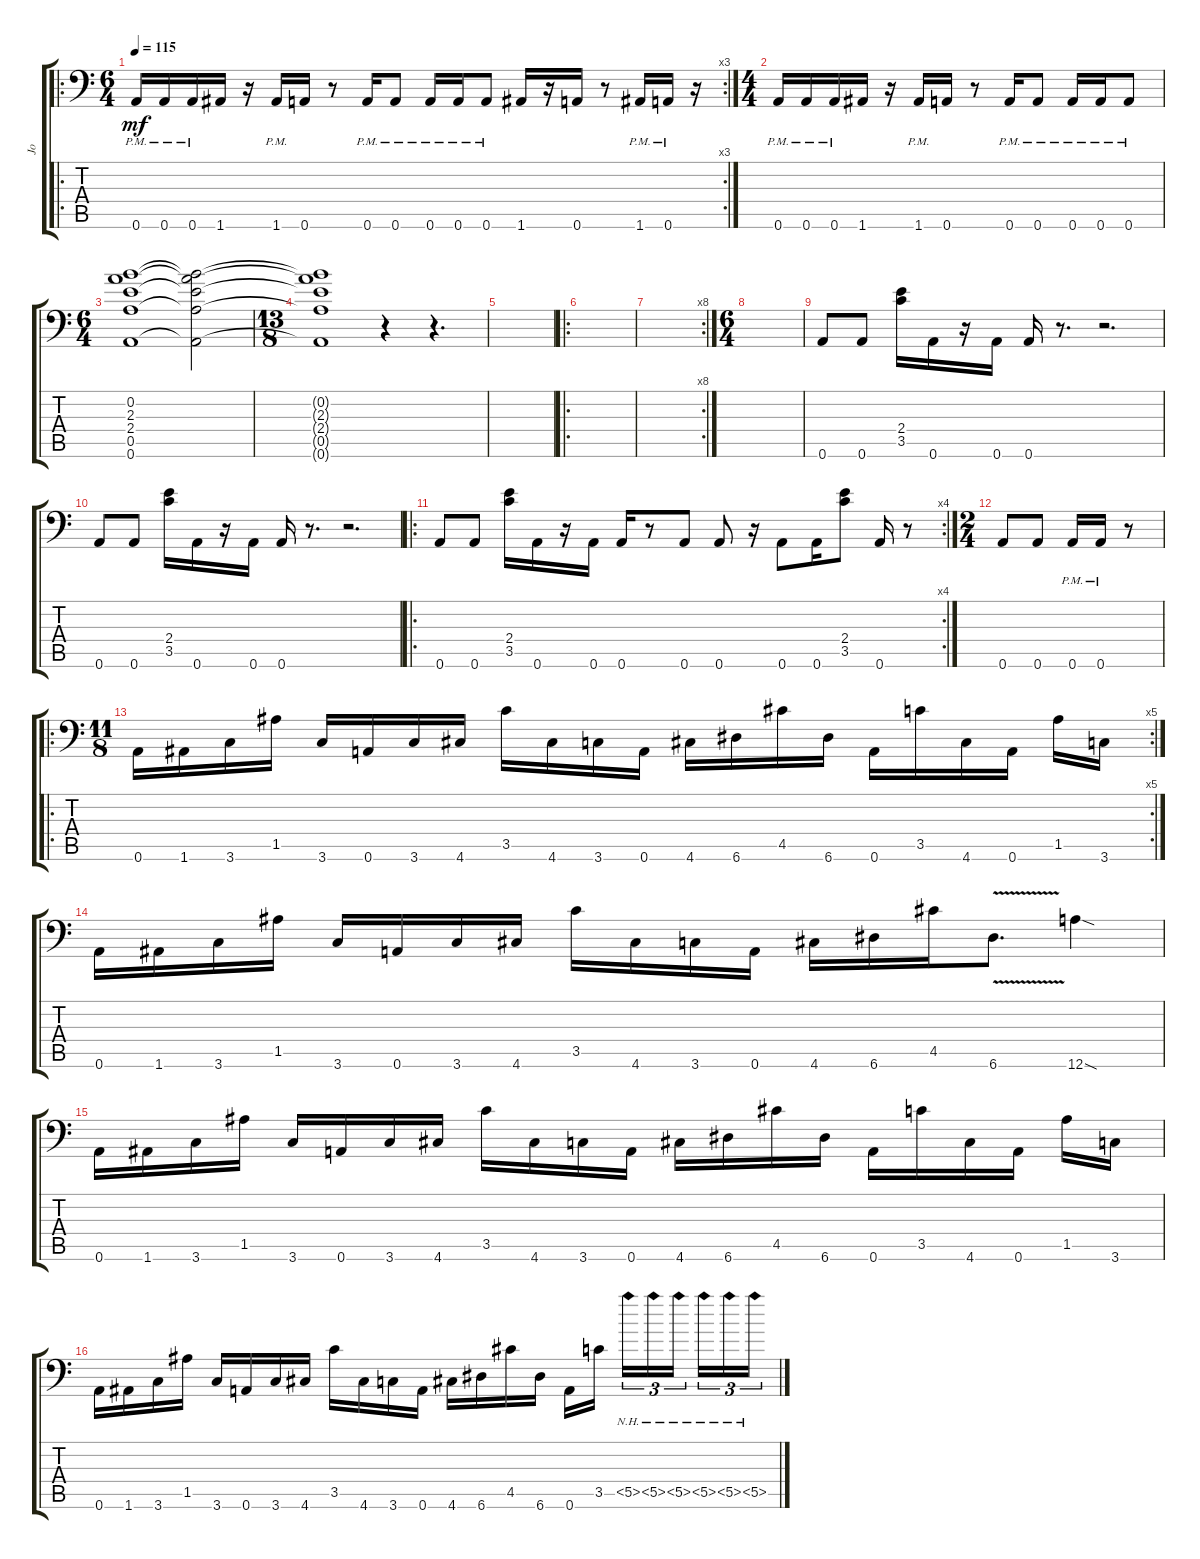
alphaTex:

\track ("Jo" "Jo") {instrument distortionguitar}
\staff {score tabs}
\tuning (E4 B3 G3 D3 A2 A1) {hide}
\ro
\rc 3
\ts (6 4)
\tempo 115
\clef f4
\ks c
0.6{pm}.16{dy mf} 0.6{pm}.16 0.6{pm}.16 1.6.16 r.16 1.6{pm}.16 0.6.16 r.8 0.6{pm}.16 0.6{pm}.8 0.6{pm}.16 0.6{pm}.16 0.6{pm}.8 1.6.16 r.16 0.6.16 r.8 1.6{pm}.16 0.6{pm}.16 r.16 |
\ts (4 4)
0.6{pm}.16 0.6{pm}.16 0.6{pm}.16 1.6.16 r.16 1.6{pm}.16 0.6.16 r.8 0.6{pm}.16 0.6{pm}.8 0.6{pm}.16 0.6{pm}.16 0.6{pm}.8 |
\ts (6 4)
(0.2 2.3 2.4 0.5 0.6).1 (0.2{t} 2.3{t} 2.4{t} 0.5{t} 0.6{t}).2 |
\ts (13 8)
(0.2{t} 2.3{t} 2.4{t} 0.5{t} 0.6{t}).1 r.4 r.4{d} |
|
\ro
|
\rc 8
|
\ts (6 4)
|
0.6.8 0.6.8 (2.4 3.5).16 0.6.16 r.16 0.6.16 0.6.16 r.8{d} r.2{d} |
0.6.8 0.6.8 (2.4 3.5).16 0.6.16 r.16 0.6.16 0.6.16 r.8{d} r.2{d} |
\ro
\rc 4
0.6.8 0.6.8 (2.4 3.5).16 0.6.16 r.16 0.6.16 0.6.16 r.8 0.6.8 0.6.8 r.16 0.6.8 0.6.16 (2.4 3.5).8 0.6.16 r.8 |
\ts (2 4)
0.6.8 0.6.8 0.6{pm}.16 0.6{pm}.16 r.8 |
\ro
\rc 5
\ts (11 8)
0.6.16 1.6.16 3.6.16 1.5.16 3.6.16 0.6.16 3.6.16 4.6.16 3.5.16 4.6.16 3.6.16 0.6.16 4.6.16 6.6.16 4.5.16 6.6.16 0.6.16 3.5.16 4.6.16 0.6.16 1.5.16 3.6.16 |
0.6.16 1.6.16 3.6.16 1.5.16 3.6.16 0.6.16 3.6.16 4.6.16 3.5.16 4.6.16 3.6.16 0.6.16 4.6.16 6.6.16 4.5.16 6.6{v}.8{d} 12.6{sod}.4 |
0.6.16 1.6.16 3.6.16 1.5.16 3.6.16 0.6.16 3.6.16 4.6.16 3.5.16 4.6.16 3.6.16 0.6.16 4.6.16 6.6.16 4.5.16 6.6.16 0.6.16 3.5.16 4.6.16 0.6.16 1.5.16 3.6.16 |
0.6.16 1.6.16 3.6.16 1.5.16 3.6.16 0.6.16 3.6.16 4.6.16 3.5.16 4.6.16 3.6.16 0.6.16 4.6.16 6.6.16 4.5.16 6.6.16 0.6.16 3.5.16 5.5{nh}.16{tu (3 2)} 5.5{nh}.16{tu (3 2)} 5.5{nh}.16{tu (3 2)} 5.5{nh}.16{tu (3 2)} 5.5{nh}.16{tu (3 2)} 5.5{nh}.16{tu (3 2)}
